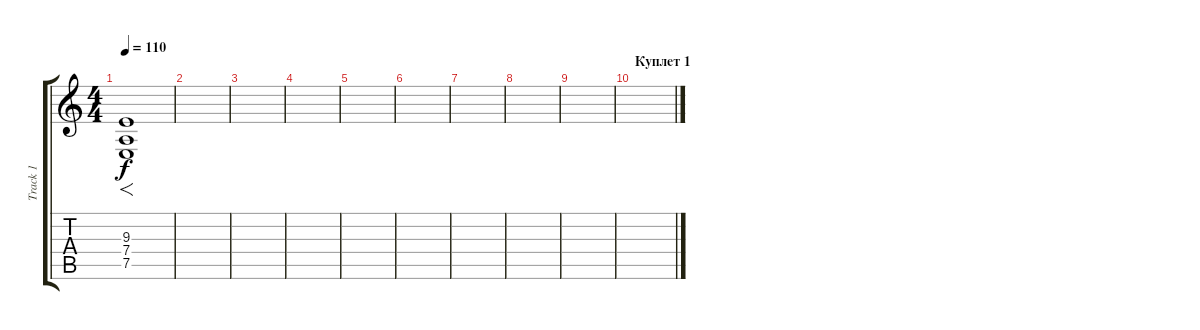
\track ("Track 1" "Track 1") {instrument electricpiano1}
\staff {score tabs}
\tuning (E4 B3 G3 D3 A2 D2) {hide}
\ts (4 4)
\tempo 110
\clef g2
\ks c
(9.3 7.4 7.5).1{f dy f instrument electricpiano1} |
|
|
|
|
|
|
|
|
\section ("" "Куплет 1")
